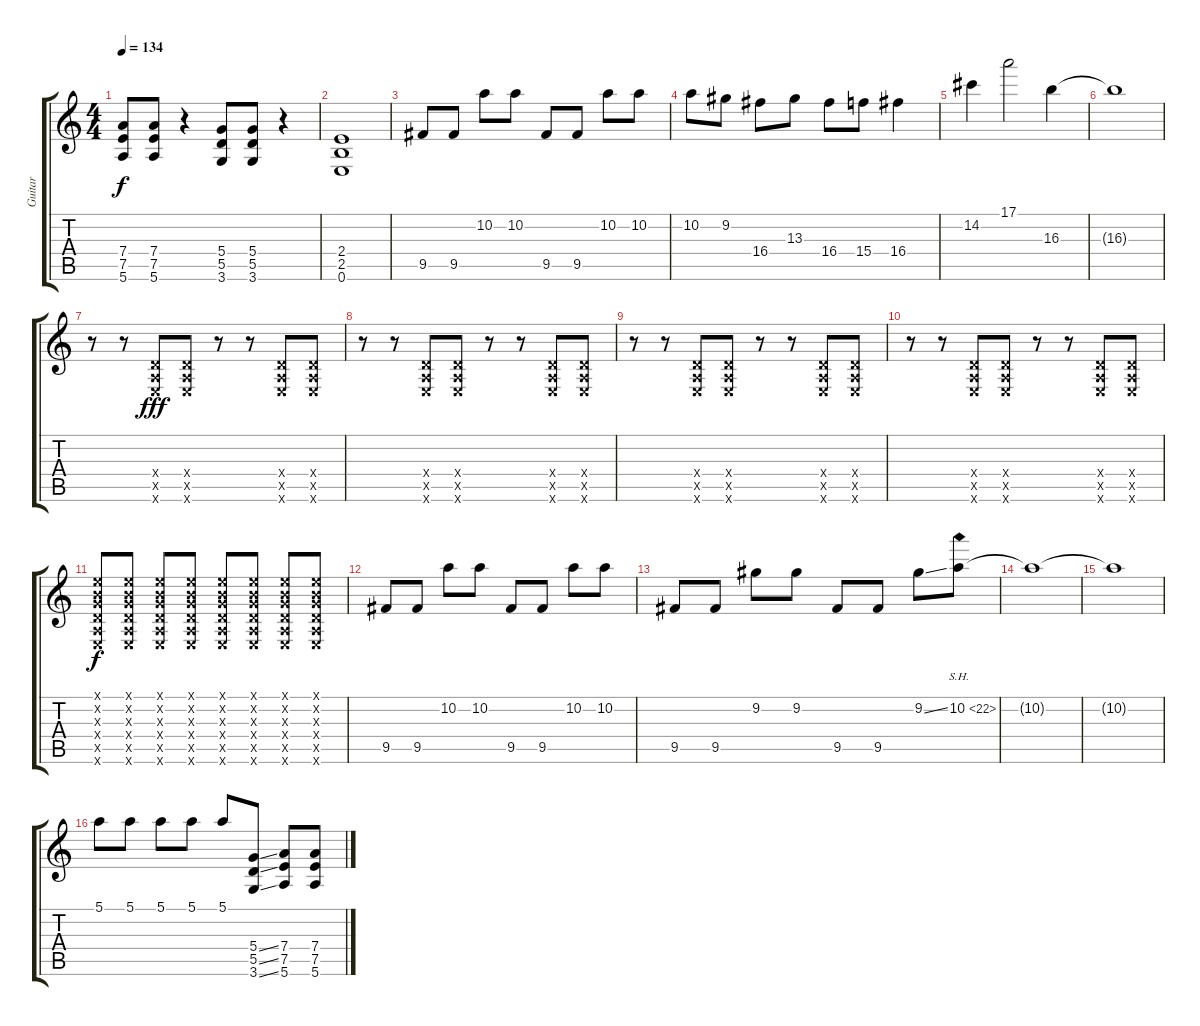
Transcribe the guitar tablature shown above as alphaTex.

\track ("Guitar" "Guitar") {instrument distortionguitar}
\staff {score tabs}
\tuning (E4 B3 G3 D3 A2 E2) {hide}
\ts (4 4)
\tempo 134
\clef g2
\ks c
(7.4 7.5 5.6).8{dy f} (7.4 7.5 5.6).8 r.4 (5.4 5.5 3.6).8 (5.4 5.5 3.6).8 r.4 |
(2.4 2.5 0.6).1 |
9.5.8 9.5.8 10.2.8 10.2.8 9.5.8 9.5.8 10.2.8 10.2.8 |
10.2.8 9.2.8 16.4.8 13.3.8 16.4.8 15.4.8 16.4.4 |
14.2.4 17.1.2 16.3.4 |
16.3{t}.1 |
r.8 r.8 (0.4{x} 0.5{x} 0.6{x}).8{dy fff} (0.4{x} 0.5{x} 0.6{x}).8 r.8 r.8 (0.4{x} 0.5{x} 0.6{x}).8 (0.4{x} 0.5{x} 0.6{x}).8 |
r.8 r.8 (0.4{x} 0.5{x} 0.6{x}).8 (0.4{x} 0.5{x} 0.6{x}).8 r.8 r.8 (0.4{x} 0.5{x} 0.6{x}).8 (0.4{x} 0.5{x} 0.6{x}).8 |
r.8 r.8 (0.4{x} 0.5{x} 0.6{x}).8 (0.4{x} 0.5{x} 0.6{x}).8 r.8 r.8 (0.4{x} 0.5{x} 0.6{x}).8 (0.4{x} 0.5{x} 0.6{x}).8 |
r.8 r.8 (0.4{x} 0.5{x} 0.6{x}).8 (0.4{x} 0.5{x} 0.6{x}).8 r.8 r.8 (0.4{x} 0.5{x} 0.6{x}).8 (0.4{x} 0.5{x} 0.6{x}).8 |
(0.1{x} 0.2{x} 0.3{x} 0.4{x} 0.5{x} 0.6{x}).8{dy f} (0.1{x} 0.2{x} 0.3{x} 0.4{x} 0.5{x} 0.6{x}).8 (0.1{x} 0.2{x} 0.3{x} 0.4{x} 0.5{x} 0.6{x}).8 (0.1{x} 0.2{x} 0.3{x} 0.4{x} 0.5{x} 0.6{x}).8 (0.1{x} 0.2{x} 0.3{x} 0.4{x} 0.5{x} 0.6{x}).8 (0.1{x} 0.2{x} 0.3{x} 0.4{x} 0.5{x} 0.6{x}).8 (0.1{x} 0.2{x} 0.3{x} 0.4{x} 0.5{x} 0.6{x}).8 (0.1{x} 0.2{x} 0.3{x} 0.4{x} 0.5{x} 0.6{x}).8 |
9.5.8 9.5.8 10.2.8 10.2.8 9.5.8 9.5.8 10.2.8 10.2.8 |
9.5.8 9.5.8 9.2.8 9.2.8 9.5.8 9.5.8 9.2{ss}.8 10.2{sh 12}.8 |
10.2{t}.1 |
10.2{t}.1 |
5.1.8 5.1.8 5.1.8 5.1.8 5.1.8 (5.4{ss} 5.5{ss} 3.6{ss}).8 (7.4 7.5 5.6).8 (7.4 7.5 5.6).8
